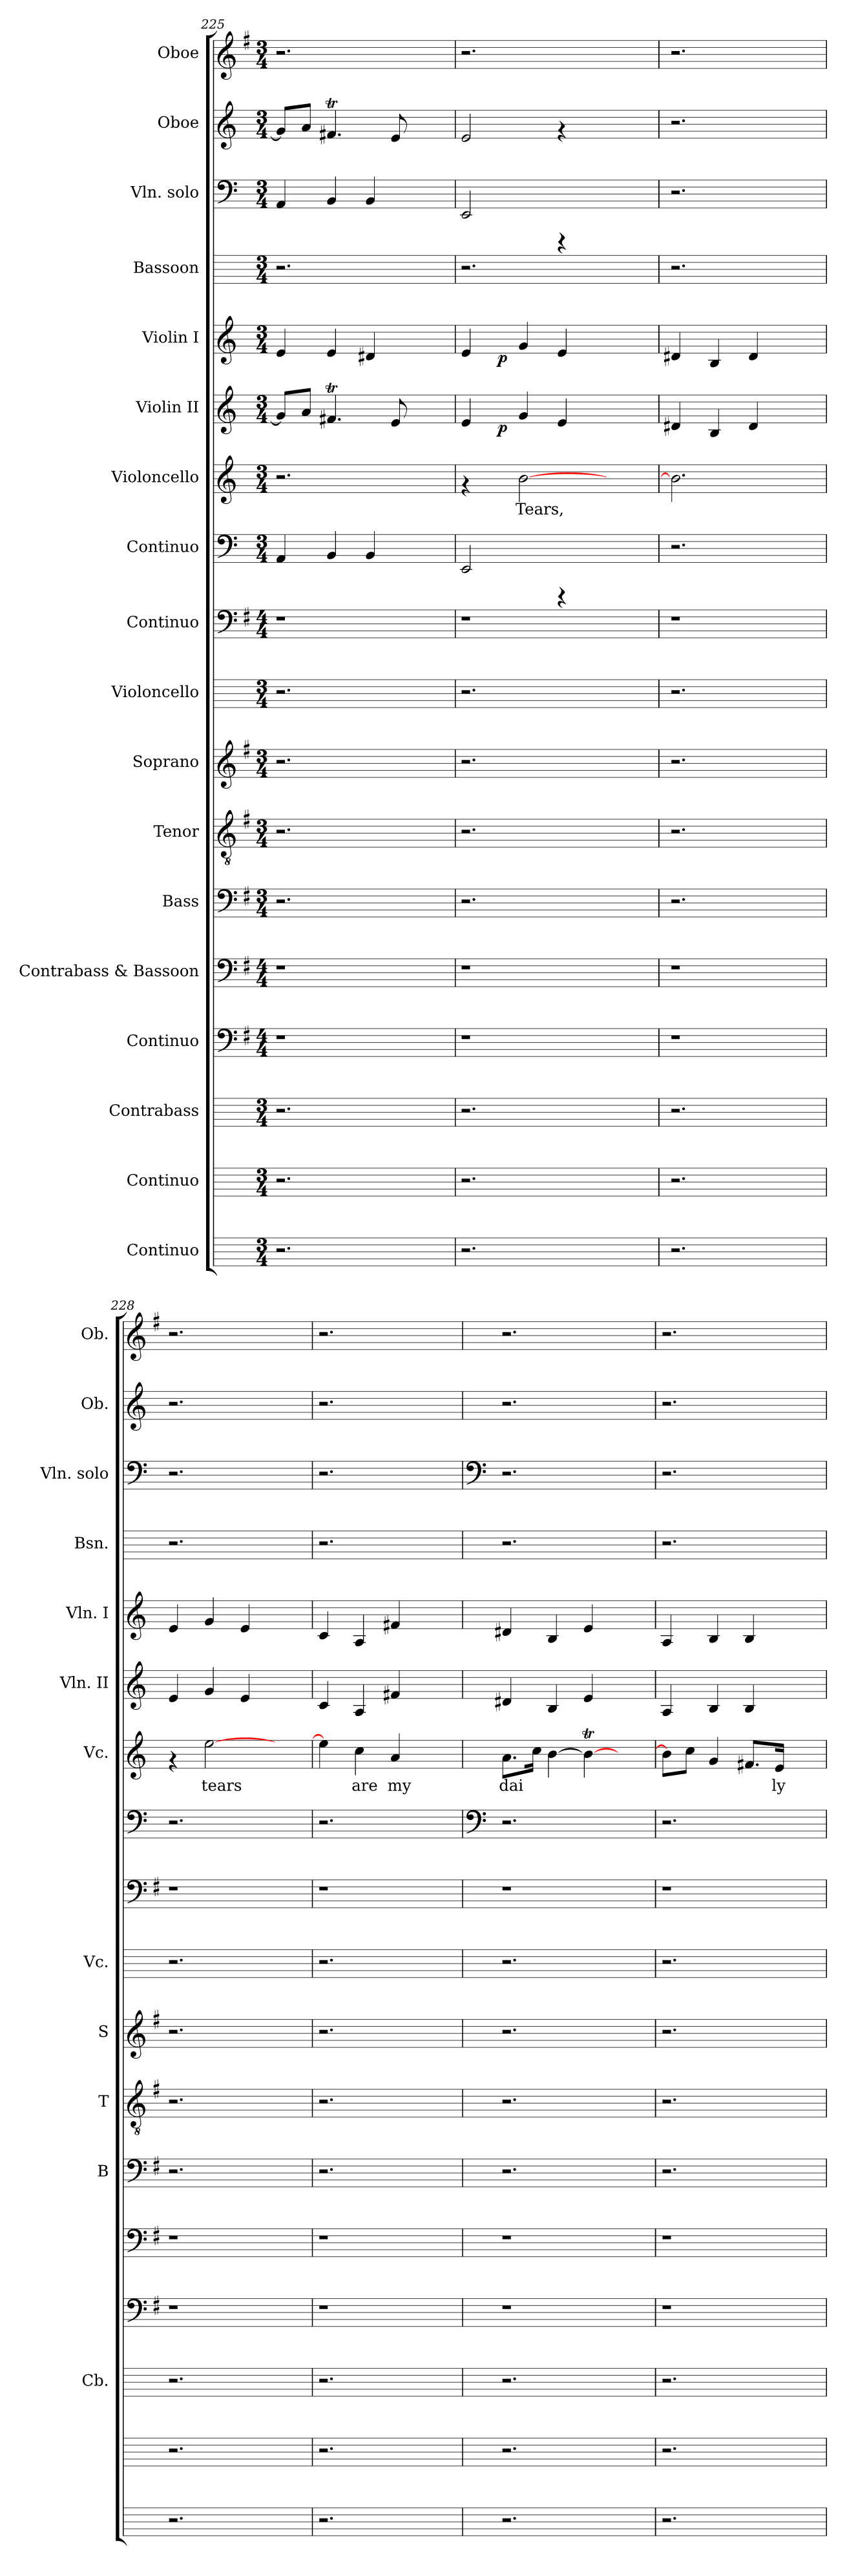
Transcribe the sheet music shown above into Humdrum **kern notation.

**kern	**kern	**kern	**kern	**kern	**kern	**kern	**kern	**kern	**kern	**kern	**kern	**text	**kern	**dynam	**kern	**dynam	**kern	**kern	**kern	**kern
*part18	*part17	*part16	*part15	*part14	*part13	*part12	*part11	*part10	*part9	*part8	*part7	*part7	*part6	*part6	*part5	*part5	*part4	*part3	*part2	*part1
*staff18	*staff17	*staff16	*staff15	*staff14	*staff13	*staff12	*staff11	*staff10	*staff9	*staff8	*staff7	*staff7	*staff6	*staff6	*staff5	*staff5	*staff4	*staff3	*staff2	*staff1
*I"Continuo	*I"Continuo	*I"Contrabass	*I"Continuo	*I"Contrabass  & Bassoon	*I"Bass	*I"Tenor	*I"Soprano	*I"Violoncello	*I"Continuo	*I"Continuo	*I"Violoncello	*	*I"Violin II	*	*I"Violin I	*	*I"Bassoon	*I"Vln. solo	*I"Oboe	*I"Oboe
*	*	*I'Cb.	*	*	*I'B	*I'T	*I'S	*I'Vc.	*	*	*I'Vc.	*	*I'Vln. II	*	*I'Vln. I	*	*I'Bsn.	*I'Vln. solo	*I'Ob.	*I'Ob.
*	*	*	*clefF4	*clefF4	*clefF4	*clefGv2	*clefG2	*	*clefF4	*clefF4	*clefG2	*	*clefG2	*	*clefG2	*	*	*clefF4	*clefG2	*clefG2
*	*	*ITrd7c12	*	*ITrd7c12	*	*	*	*	*	*	*	*	*	*	*	*	*	*	*	*
*k[]	*k[]	*k[]	*k[f#]	*k[f#]	*k[f#]	*k[f#]	*k[f#]	*k[]	*k[f#]	*k[]	*k[]	*	*k[]	*	*k[]	*	*k[]	*k[]	*k[]	*k[f#]
*C:	*C:	*C:	*G:	*G:	*G:	*G:	*G:	*C:	*G:	*C:	*C:	*	*C:	*	*C:	*	*C:	*C:	*C:	*G:
*M3/4	*M3/4	*M3/4	*M4/4	*M4/4	*M3/4	*M3/4	*M3/4	*M3/4	*M4/4	*M3/4	*M3/4	*	*M3/4	*	*M3/4	*	*M3/4	*M3/4	*M3/4	*M3/4
=225	=225	=225	=225	=225	=225	=225	=225	=225	=225	=225	=225	=225	=225	=225	=225	=225	=225	=225	=225	=225
2.r	2.r	2.r	1r	1r	2.r	2.r	2.r	2.r	1r	4AA/	2.r	.	8g/L]	.	4e/	.	2.r	4AA/	8g/L]	2.r
.	.	.	.	.	.	.	.	.	.	.	.	.	8a/J	.	.	.	.	.	8a/J	.
.	.	.	.	.	.	.	.	.	.	4BB/	.	.	4.f#Xt/	.	4e/	.	.	4BB/	4.f#Xt/	.
.	.	.	.	.	.	.	.	.	.	4BB/	.	.	.	.	4d#X/	.	.	4BB/	.	.
.	.	.	.	.	.	.	.	.	.	.	.	.	8e/	.	.	.	.	.	8e/	.
4ryy	4ryy	4ryy	.	.	4ryy	4ryy	4ryy	4ryy	.	4ryy	4ryy	.	4ryy	.	4ryy	.	4ryy	4ryy	4ryy	4ryy
=226	=226	=226	=226	=226	=226	=226	=226	=226	=226	=226	=226	=226	=226	=226	=226	=226	=226	=226	=226	=226
*	*	*	*	*	*	*	*	*	*	*	*	*	*^	*	*^	*	*	*	*	*
2.r	2.r	2.r	1r	1r	2.r	2.r	2.r	2.r	1r	2EE/	4rf	.	4e/	8ryy	.	4e/	8ryy	.	2.r	2EE/	2e/	2.r
.	.	.	.	.	.	.	.	.	.	.	.	.	.	32ryy	.	.	32ryy	.	.	.	.	.
!	!	!	!	!	!	!	!	!	!	!	!	!	!	!	!LO:DY:b	!	!	!LO:DY:b	!	!	!	!
.	.	.	.	.	.	.	.	.	.	.	.	.	.	2ryy	p	.	2ryy	p	.	.	.	.
!	!	!	!	!	!	!	!	!	!	!	!	!LO:LY:b	!	!	!	!	!	!	!	!	!	!
.	.	.	.	.	.	.	.	.	.	.	[>2b\	Tears,	4g/	.	.	4g/	.	.	.	.	.	.
.	.	.	.	.	.	.	.	.	.	4rCCC	.	.	4e/	.	.	4e/	.	.	.	4rCCC	4rf	.
.	.	.	.	.	.	.	.	.	.	.	.	.	.	4ryy	.	.	4ryy	.	.	.	.	.
4ryy	4ryy	4ryy	.	.	4ryy	4ryy	4ryy	4ryy	.	4ryy	4ryy	.	4ryy	.	.	4ryy	.	.	4ryy	4ryy	4ryy	4ryy
.	.	.	.	.	.	.	.	.	.	.	.	.	.	16.ryy	.	.	16.ryy	.	.	.	.	.
=227	=227	=227	=227	=227	=227	=227	=227	=227	=227	=227	=227	=227	=227	=227	=227	=227	=227	=227	=227	=227	=227	=227
!	!	!	!	!	!	!	!	!	!	!	!	!LO:LY:b	!	!	!	!	!	!	!	!	!	!
*	*	*	*	*	*	*	*	*	*	*	*	*	*v	*v	*	*	*	*	*	*	*	*
*	*	*	*	*	*	*	*	*	*	*	*	*	*	*	*v	*v	*	*	*	*	*
2.r	2.r	2.r	1r	1r	2.r	2.r	2.r	2.r	1r	2.r	2.b\]	.	4d#X/	.	4d#X/	.	2.r	2.r	2.r	2.r
.	.	.	.	.	.	.	.	.	.	.	.	.	4B/	.	4B/	.	.	.	.	.
.	.	.	.	.	.	.	.	.	.	.	.	.	4d#/	.	4d#/	.	.	.	.	.
4ryy	4ryy	4ryy	.	.	4ryy	4ryy	4ryy	4ryy	.	4ryy	4ryy	.	4ryy	.	4ryy	.	4ryy	4ryy	4ryy	4ryy
=228	=228	=228	=228	=228	=228	=228	=228	=228	=228	=228	=228	=228	=228	=228	=228	=228	=228	=228	=228	=228
2.r	2.r	2.r	1r	1r	2.r	2.r	2.r	2.r	1r	2.r	4rf	.	4e/	.	4e/	.	2.r	2.r	2.r	2.r
!	!	!	!	!	!	!	!	!	!	!	!	!LO:LY:b	!	!	!	!	!	!	!	!
.	.	.	.	.	.	.	.	.	.	.	[>2ee\	tears	4g/	.	4g/	.	.	.	.	.
.	.	.	.	.	.	.	.	.	.	.	.	.	4e/	.	4e/	.	.	.	.	.
4ryy	4ryy	4ryy	.	.	4ryy	4ryy	4ryy	4ryy	.	4ryy	4ryy	.	4ryy	.	4ryy	.	4ryy	4ryy	4ryy	4ryy
=229	=229	=229	=229	=229	=229	=229	=229	=229	=229	=229	=229	=229	=229	=229	=229	=229	=229	=229	=229	=229
!	!	!	!	!	!	!	!	!	!	!	!	!LO:LY:b	!	!	!	!	!	!	!	!
2.r	2.r	2.r	1r	1r	2.r	2.r	2.r	2.r	1r	2.r	4ee\]	.	4c/	.	4c/	.	2.r	2.r	2.r	2.r
!	!	!	!	!	!	!	!	!	!	!	!	!LO:LY:b	!	!	!	!	!	!	!	!
.	.	.	.	.	.	.	.	.	.	.	4cc\	are	4A/	.	4A/	.	.	.	.	.
!	!	!	!	!	!	!	!	!	!	!	!	!LO:LY:b	!	!	!	!	!	!	!	!
.	.	.	.	.	.	.	.	.	.	.	4a/	my	4f#X/	.	4f#X/	.	.	.	.	.
4ryy	4ryy	4ryy	.	.	4ryy	4ryy	4ryy	4ryy	.	4ryy	4ryy	.	4ryy	.	4ryy	.	4ryy	4ryy	4ryy	4ryy
!!LO:LB:g=z
=230	=230	=230	=230	=230	=230	=230	=230	=230	=230	=230	=230	=230	=230	=230	=230	=230	=230	=230	=230	=230
*	*	*	*	*	*	*	*	*	*	*clefF4	*	*	*	*	*	*	*	*clefF4	*	*
!	!	!	!	!	!	!	!	!	!	!	!	!LO:LY:b	!	!	!	!	!	!	!	!
2.r	2.r	2.r	1r	1r	2.r	2.r	2.r	2.r	1r	2.r	8.a\L	dai-	4d#X/	.	4d#X/	.	2.r	2.r	2.r	2.r
!	!	!	!	!	!	!	!	!	!	!	!	!LO:LY:b	!	!	!	!	!	!	!	!
.	.	.	.	.	.	.	.	.	.	.	16cc\J	--	.	.	.	.	.	.	.	.
!	!	!	!	!	!	!	!	!	!	!	!	!LO:LY:b	!	!	!	!	!	!	!	!
.	.	.	.	.	.	.	.	.	.	.	[>4b\	--	4B/	.	4B/	.	.	.	.	.
!	!	!	!	!	!	!	!	!	!	!	!	!LO:LY:b	!	!	!	!	!	!	!	!
.	.	.	.	.	.	.	.	.	.	.	4bt\_>	--	4e/	.	4e/	.	.	.	.	.
4ryy	4ryy	4ryy	.	.	4ryy	4ryy	4ryy	4ryy	.	4ryy	4ryy	.	4ryy	.	4ryy	.	4ryy	4ryy	4ryy	4ryy
=231	=231	=231	=231	=231	=231	=231	=231	=231	=231	=231	=231	=231	=231	=231	=231	=231	=231	=231	=231	=231
!	!	!	!	!	!	!	!	!	!	!	!	!LO:LY:b	!	!	!	!	!	!	!	!
2.r	2.r	2.r	1r	1r	2.r	2.r	2.r	2.r	1r	2.r	8b\L]	--	4A/	.	4A/	.	2.r	2.r	2.r	2.r
!	!	!	!	!	!	!	!	!	!	!	!	!LO:LY:b	!	!	!	!	!	!	!	!
.	.	.	.	.	.	.	.	.	.	.	8cc\J	--	.	.	.	.	.	.	.	.
!	!	!	!	!	!	!	!	!	!	!	!	!LO:LY:b	!	!	!	!	!	!	!	!
.	.	.	.	.	.	.	.	.	.	.	4g/	--	4B/	.	4B/	.	.	.	.	.
!	!	!	!	!	!	!	!	!	!	!	!	!LO:LY:b	!	!	!	!	!	!	!	!
.	.	.	.	.	.	.	.	.	.	.	8.f#X/L	--	4B/	.	4B/	.	.	.	.	.
!	!	!	!	!	!	!	!	!	!	!	!	!LO:LY:b	!	!	!	!	!	!	!	!
.	.	.	.	.	.	.	.	.	.	.	16e/J	-ly	.	.	.	.	.	.	.	.
4ryy	4ryy	4ryy	.	.	4ryy	4ryy	4ryy	4ryy	.	4ryy	4ryy	.	4ryy	.	4ryy	.	4ryy	4ryy	4ryy	4ryy
=	=	=	=	=	=	=	=	=	=	=	=	=	=	=	=	=	=	=	=	=
*-	*-	*-	*-	*-	*-	*-	*-	*-	*-	*-	*-	*-	*-	*-	*-	*-	*-	*-	*-	*-
